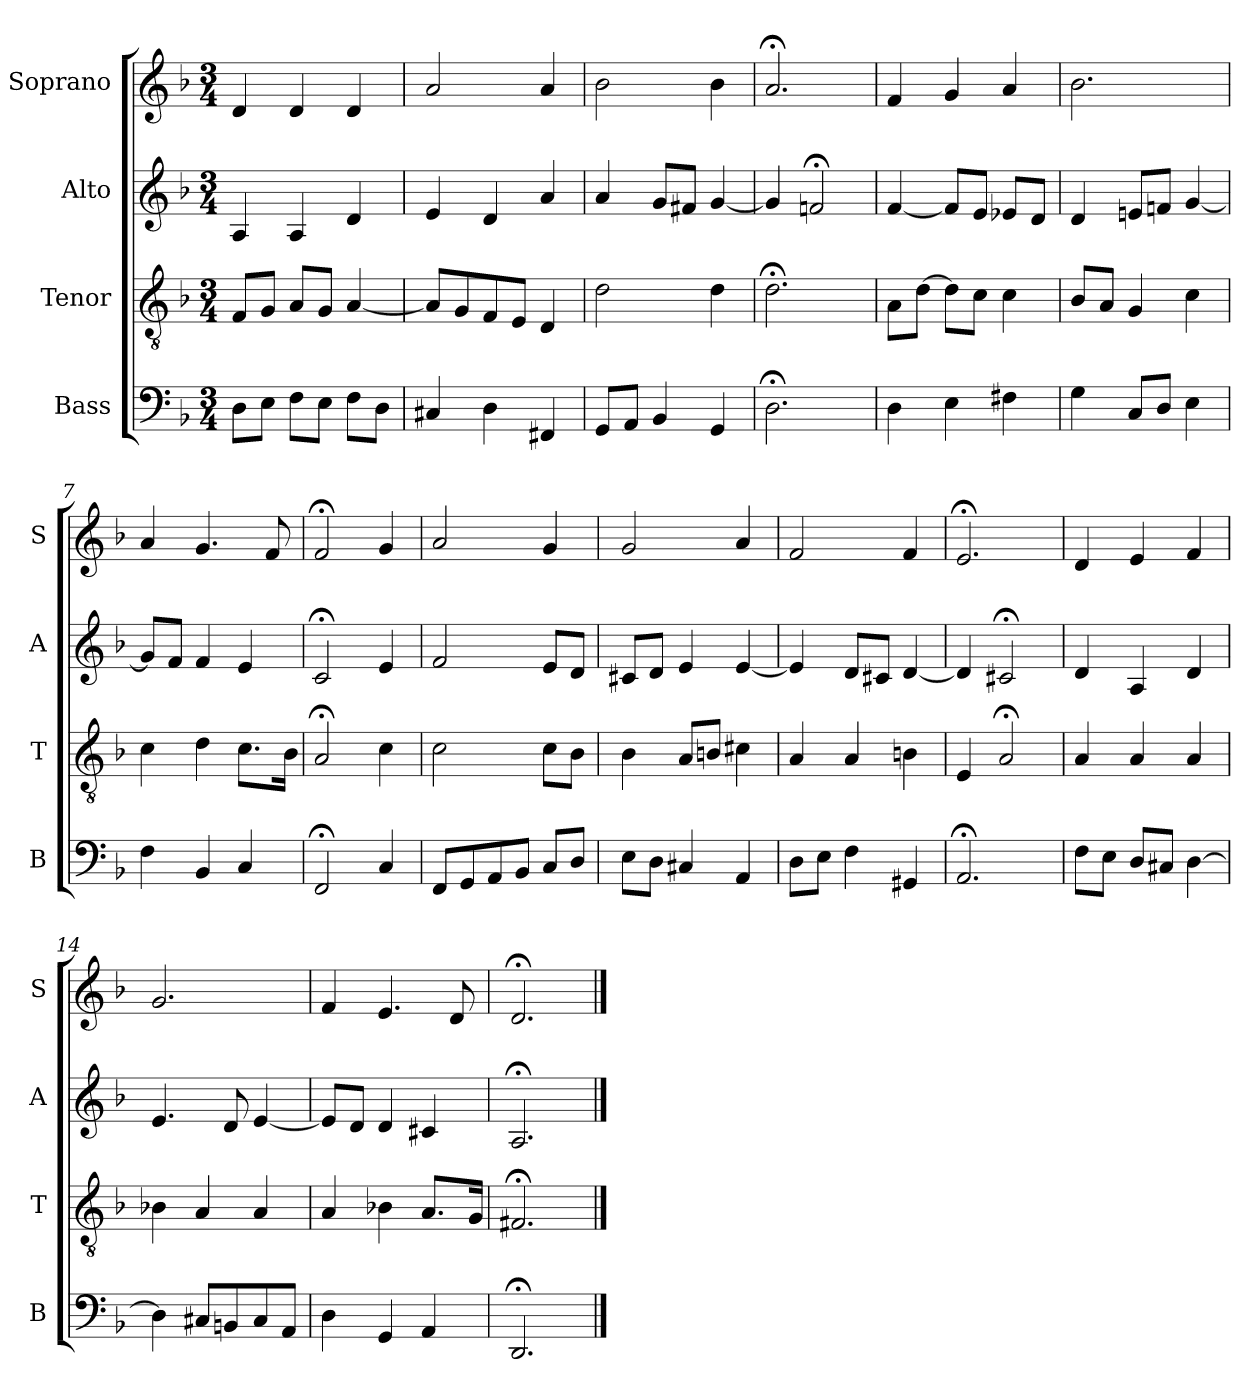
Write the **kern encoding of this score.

**kern	**kern	**kern	**kern
*part4	*part3	*part2	*part1
*staff4	*staff3	*staff2	*staff1
*I"Bass	*I"Tenor	*I"Alto	*I"Soprano
*I'B	*I'T	*I'A	*I'S
*clefF4	*clefGv2	*clefG2	*clefG2
*k[b-]	*k[b-]	*k[b-]	*k[b-]
*d:	*d:	*d:	*d:
*M3/4	*M3/4	*M3/4	*M3/4
*MM100	*MM100	*MM100	*MM100
=1	=1	=1	=1
8DL	8FL	4A	4d
8EJ	8GJ	.	.
8FL	8AL	4A	4d
8EJ	8GJ	.	.
8FL	[4A	4d	4d
8DJ	.	.	.
=2	=2	=2	=2
4C#X	8AL]	4e	2a
.	8G	.	.
4D	8F	4d	.
.	8EJ	.	.
4FF#X	4D	4a	4a
=3	=3	=3	=3
8GGL	2d	4a	2b-
8AAJ	.	.	.
4BB-	.	8gL	.
.	.	8f#XJ	.
4GG	4d	[4g	4b-
=4	=4	=4	=4
2.D;<	2.d;<	4g]	2.a;<
.	.	2fn;<	.
=5	=5	=5	=5
4D	8AL	[4f	4f
.	[8dJ	.	.
4E	8dL]	8fL]	4g
.	8cJ	8eJ	.
4F#X	4c	8e-XL	4a
.	.	8dJ	.
=6	=6	=6	=6
4G	8B-L	4d	2.b-
.	8AJ	.	.
8CL	4G	8enL	.
8DJ	.	8fnJ	.
4E	4c	[4g	.
=7	=7	=7	=7
4F	4c	8gL]	4a
.	.	8fJ	.
4BB-	4d	4f	4.g
4C	8.cL	4e	.
.	.	.	8fi
.	16B-Jk	.	.
=8	=8	=8	=8
2FF;<	2A;<i	2c;<	2f;<i
4C	4ci	4e	4gi
=9	=9	=9	=9
8FFL	2c	2f	2a
8GG	.	.	.
8AA	.	.	.
8BB-J	.	.	.
8CL	8cL	8eL	4g
8DJ	8B-J	8dJ	.
=10	=10	=10	=10
8EL	4B-	8c#XL	2g
8DJ	.	8dJ	.
4C#X	8AL	4e	.
.	8BnJ	.	.
4AA	4c#X	[4e	4a
=11	=11	=11	=11
8DL	4A	4e]	2f
8EJ	.	.	.
4F	4A	8dL	.
.	.	8c#XJ	.
4GG#X	4Bn	[4d	4f
=12	=12	=12	=12
2.AA;<	4E	4d]	2.e;<
.	2A;<	2c#X;<	.
=13	=13	=13	=13
8FL	4A	4d	4d
8EJ	.	.	.
8DL	4A	4A	4e
8C#XJ	.	.	.
[4D	4A	4d	4f
=14	=14	=14	=14
4D]	4B-X	4.e	2.g
8C#XL	4A	.	.
8BBn	.	8d	.
8C#	4A	[4e	.
8AAJ	.	.	.
=15	=15	=15	=15
4D	4A	8eL]	4f
.	.	8dJ	.
4GG	4B-X	4d	4.e
4AA	8.AL	4c#X	.
.	.	.	8d
.	16GJk	.	.
=16	=16	=16	=16
2.DD;<	2.F#X;<	2.A;<	2.d;<
==	==	==	==
*-	*-	*-	*-
